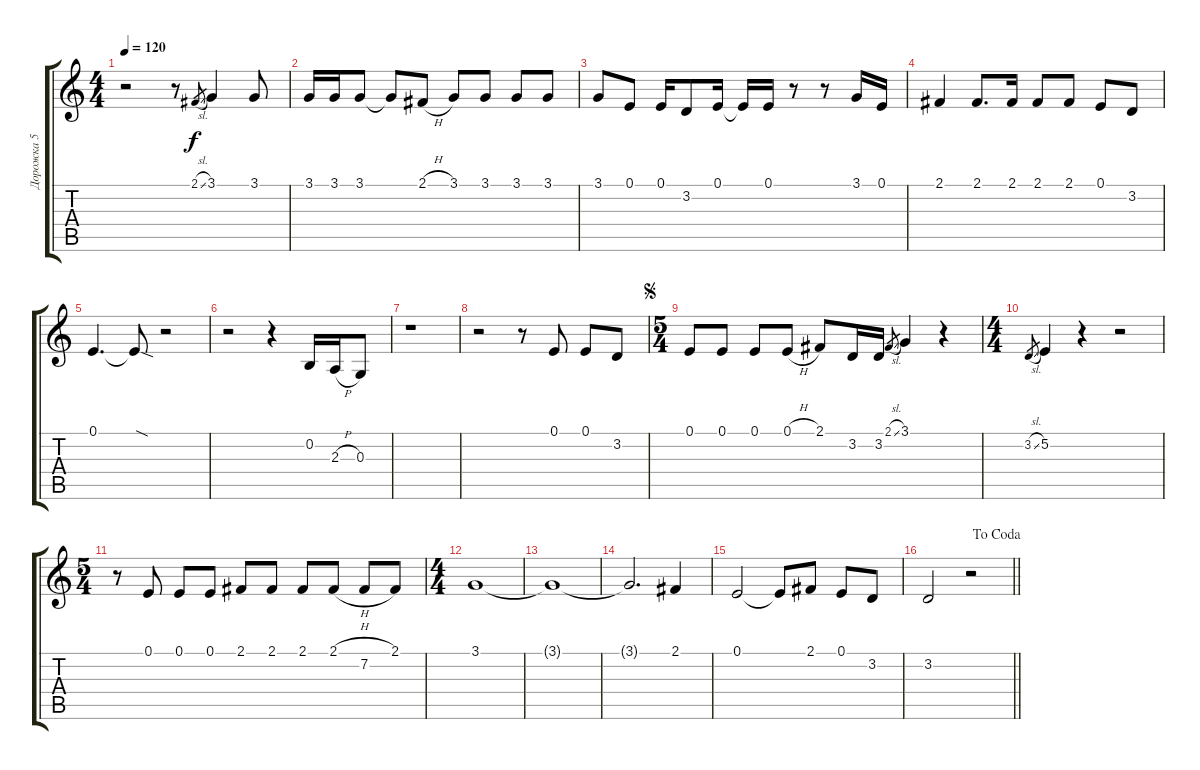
\track ("Дорожка 5" "Дорожка 5") {instrument lead6voice}
\staff {score tabs}
\tuning (E4 B3 G3 D3 A2 E2) {hide}
\ts (4 4)
\tempo 120
\clef g2
\ks c
r.2{dy f} r.8 2.1{sl}.8{gr} 3.1.4 3.1.8 |
3.1.16 3.1.16 3.1.8 3.1{t}.8 2.1{h}.8 3.1.8 3.1.8 3.1.8 3.1.8 |
3.1.8 0.1.8 0.1.16 3.2.8 0.1.16 0.1{t}.16 0.1.16 r.8 r.8 3.1.16 0.1.16 |
2.1.4 2.1.8{d} 2.1.16 2.1.8 2.1.8 0.1.8 3.2.8 |
0.1.4{d} 0.1{sod t}.8 r.2 |
r.2 r.4 0.2.16{balance 0 instrument distortionguitar} 2.3{h}.16 0.3.8 |
r.1 |
r.2 r.8 0.1.8 0.1.8 3.2.8 |
\ts (5 4)
\jump segno
0.1.8 0.1.8 0.1.8 0.1{h}.8 2.1.8 3.2.16 3.2.16 2.1{sl}.8{gr} 3.1.4 r.4 |
\ts (4 4)
3.2{sl}.8{gr} 5.2.4 r.4 r.2 |
\ts (5 4)
r.8 0.1.8 0.1.8 0.1.8 2.1.8 2.1.8 2.1.8 2.1{h}.8 7.2.8 2.1.8 |
\ts (4 4)
3.1.1 |
3.1{t}.1 |
3.1{t}.2{d} 2.1.4 |
0.1.2 0.1{t}.8 2.1.8 0.1.8 3.2.8 |
\jump dacoda
\barLineRight lightlight
3.2.2 r.2
